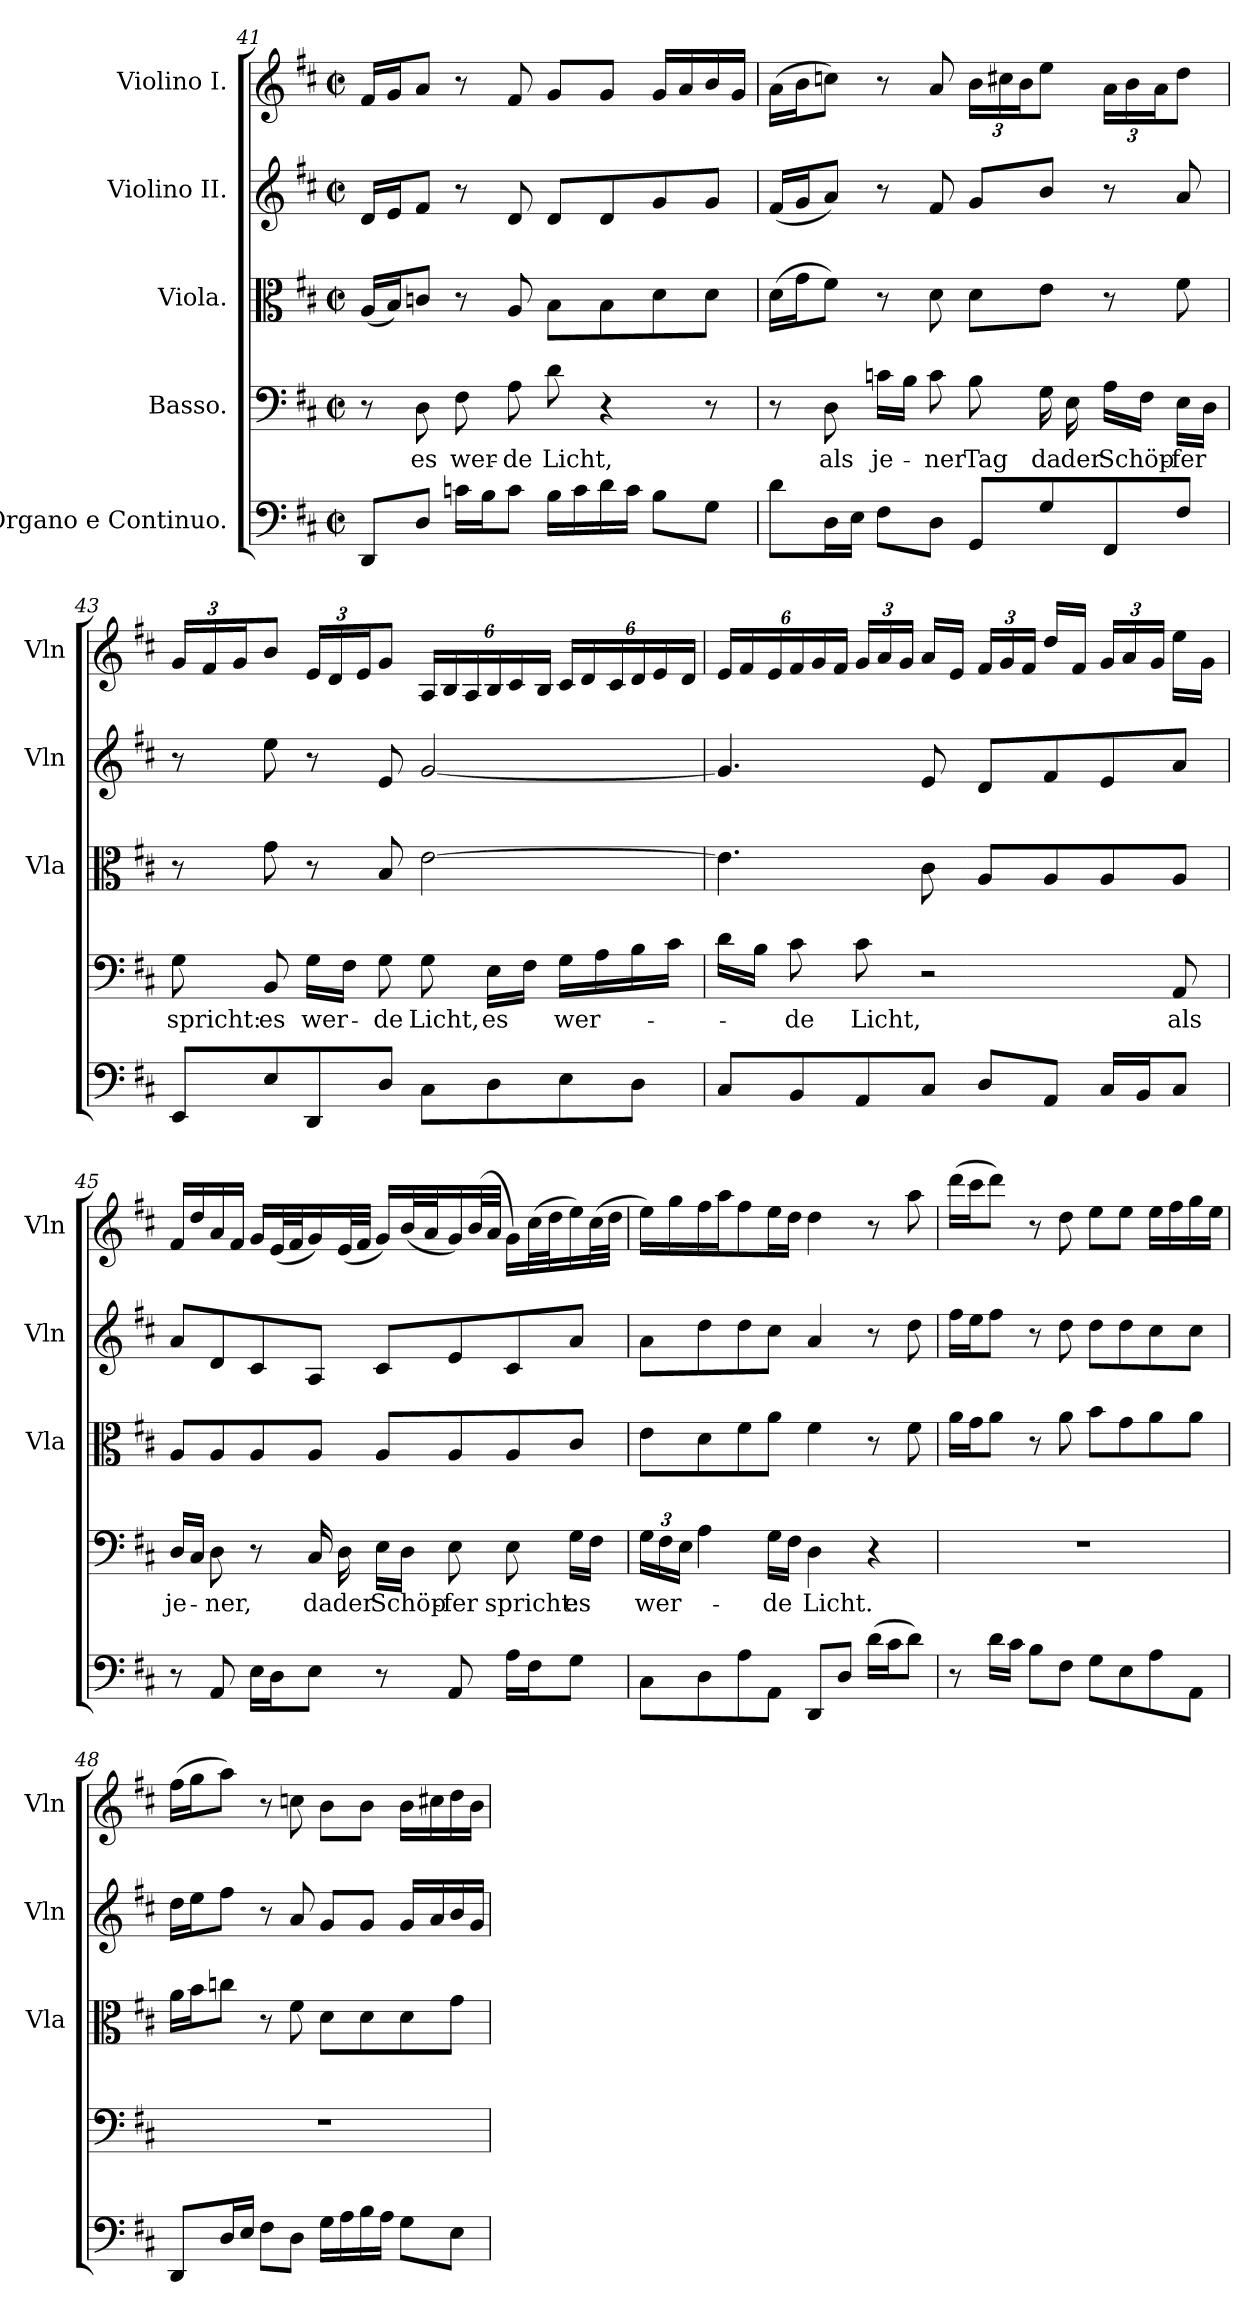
**kern	**kern	**text	**kern	**kern	**kern
*part5	*part4	*part4	*part3	*part2	*part1
*staff5	*staff4	*staff4	*staff3	*staff2	*staff1
*I"Organo e  Continuo.	*I"Basso.	*	*I"Viola.	*I"Violino II.	*I"Violino I.
*	*	*	*I'Vla	*I'Vln	*I'Vln
*clefF4	*clefF4	*	*clefC3	*clefG2	*clefG2
*k[f#c#]	*k[f#c#]	*	*k[f#c#]	*k[f#c#]	*k[f#c#]
*D:	*D:	*	*D:	*D:	*D:
*M2/2	*M2/2	*	*M2/2	*M2/2	*M2/2
*met(c|)	*met(c|)	*	*met(c|)	*met(c|)	*met(c|)
=41	=41	=41	=41	=41	=41
8DD/L	8r	.	(<16A/LL	16d/LL	16f#/LL
.	.	.	16B/J)	16e/J	16g/J
!	!	!LO:LY:b	!	!	!
8D/J	8D\	es	8cn/J	8f#/J	8a/J
!	!	!LO:LY:b	!	!	!
16cn\LL	8F#\	wer-	8r	8r	8r
16B\J	.	.	.	.	.
!	!	!LO:LY:b	!	!	!
8c\J	8A\	-de	8A/	8d/	8f#/
!	!	!LO:LY:b	!	!	!
16B\LL	8d\	Licht,	8B\L	8d/L	8g/L
16c\	.	.	.	.	.
16d\	4r	.	8B\	8d/	8g/J
16c\JJ	.	.	.	.	.
8B\L	.	.	8d\	8g/	16g/LL
.	.	.	.	.	16a/
8G\J	8r	.	8d\J	8g/J	16b/
.	.	.	.	.	16g/JJ
=42	=42	=42	=42	=42	=42
8d\L	8r	.	(>16d\LL	(<16f#/LL	(>16a\LL
.	.	.	16g\J	16g/J	16b\J
!	!	!LO:LY:b	!	!	!
16D\L	8D\	als	8f#\J)	8a/J)	8ccn\J)
16E\JJ	.	.	.	.	.
!	!	!LO:LY:b	!	!	!
8F#\L	16cn\LL	je-	8r	8r	8r
.	16B\JJ	.	.	.	.
!	!	!LO:LY:b	!	!	!
8D\J	8c\	-ner	8d\	8f#/	8a/
!	!	!LO:LY:b	!	!	!
*	*	*	*	*	*Xbrackettup
8GG/L	8B\	Tag	8d\L	8g/L	24b\LL
.	.	.	.	.	24cc#X\
.	.	.	.	.	24b\J
!	!	!LO:LY:b	!	!	!
8G/	16G\	da	8e\J	8b/J	8ee\J
!	!	!LO:LY:b	!	!	!
.	16E\	der	.	.	.
!	!	!LO:LY:b	!	!	!
8FF#/	16A\LL	Schöp-	8r	8r	24a\LL
.	.	.	.	.	24b\
.	16F#\JJ	.	.	.	.
.	.	.	.	.	24a\J
!	!	!LO:LY:b	!	!	!
8F#/J	16E\LL	-fer	8f#\	8a/	8dd\J
.	16D\JJ	.	.	.	.
!!LO:LB:g=z
=43	=43	=43	=43	=43	=43
!	!	!LO:LY:b	!	!	!
8EE/L	8G\	spricht:	8r	8r	24g/LL
.	.	.	.	.	24f#/
.	.	.	.	.	24g/J
!	!	!LO:LY:b	!	!	!
8E/	8BB/	es	8g\	8ee\	8b/J
!	!	!LO:LY:b	!	!	!
8DD/	16G\LL	wer-	8r	8r	24e/LL
.	.	.	.	.	24d/
.	16F#\JJ	.	.	.	.
.	.	.	.	.	24e/J
!	!	!LO:LY:b	!	!	!
8D/J	8G\	-de	8B/	8e/	8g/J
!	!	!LO:LY:b	!	!	!
8C#\L	8G\	Licht,	[2e\	[2g/	24A/LL
.	.	.	.	.	24B/
.	.	.	.	.	24A/
!	!	!LO:LY:b	!	!	!
8D\	16E\LL	es	.	.	24B/
.	.	.	.	.	24c#/
.	16F#\JJ	.	.	.	.
.	.	.	.	.	24B/JJ
!	!	!LO:LY:b	!	!	!
8E\	16G\LL	wer-	.	.	24c#/LL
.	.	.	.	.	24d/
.	16A\	.	.	.	.
.	.	.	.	.	24c#/
8D\J	16B\	.	.	.	24d/
.	.	.	.	.	24e/
.	16c#\JJ	.	.	.	.
.	.	.	.	.	24d/JJ
=44	=44	=44	=44	=44	=44
8C#/L	16d\LL	.	4.e\]	4.g/]	24e/LL
.	.	.	.	.	24f#/
.	16B\JJ	.	.	.	.
.	.	.	.	.	24e/
!	!	!LO:LY:b	!	!	!
8BB/	8c#\	-de	.	.	24f#/
.	.	.	.	.	24g/
.	.	.	.	.	24f#/JJ
!	!	!LO:LY:b	!	!	!
8AA/	8c#\	Licht,	.	.	24g/LL
.	.	.	.	.	24a/
.	.	.	.	.	24g/JJ
8C#/J	2r	.	8c#\	8e/	16a/LL
.	.	.	.	.	16e/JJ
8D/L	.	.	8A/L	8d/L	24f#/LL
.	.	.	.	.	24g/
.	.	.	.	.	24f#/JJ
8AA/J	.	.	8A/	8f#/	16dd/LL
.	.	.	.	.	16f#/JJ
16C#/LL	.	.	8A/	8e/	24g/LL
.	.	.	.	.	24a/
16BB/J	.	.	.	.	.
.	.	.	.	.	24g/JJ
!	!	!LO:LY:b	!	!	!
8C#/J	8AA/	als	8A/J	8a/J	16ee\LL
.	.	.	.	.	16g\JJ
!!LO:LB:g=z
=45	=45	=45	=45	=45	=45
!	!	!LO:LY:b	!	!	!
8r	16D/LL	je-	8A/L	8a/L	16f#/LL
.	16C#/JJ	.	.	.	16dd/
!	!	!LO:LY:b	!	!	!
8AA/	8D\	-ner,	8A/	8d/	16a/
.	.	.	.	.	16f#/JJ
16E\LL	8r	.	8A/	8c#/	16g/LL
16D\J	.	.	.	.	(<32e/L
.	.	.	.	.	32f#/J
!	!	!LO:LY:b	!	!	!
8E\J	16C#/	da	8A/J	8A/J	16g/)
!	!	!LO:LY:b	!	!	!
.	16D\	der	.	.	(<32e/L
.	.	.	.	.	32f#/JJJ
!	!	!LO:LY:b	!	!	!
8r	16E\LL	Schöp-	8A/L	8c#/L	16g/LL)
.	16D\JJ	.	.	.	(<32b/L
.	.	.	.	.	32a/J
!	!	!LO:LY:b	!	!	!
8AA/	8E\	-fer	8A/	8e/	16g/)
.	.	.	.	.	(<32b/L
.	.	.	.	.	32a/JJJ
!	!	!LO:LY:b	!	!	!
16A\LL	8E\	spricht:	8A/	8c#/	16g\LL)
16F#\J	.	.	.	.	(>32cc#\L
.	.	.	.	.	32dd\J
!	!	!LO:LY:b	!	!	!
8G\J	16G\LL	es	8c#/J	8a/J	16ee\)
.	16F#\JJ	.	.	.	(>32cc#\L
.	.	.	.	.	32dd\JJJ
=46	=46	=46	=46	=46	=46
*	*Xbrackettup	*	*	*	*
!	!	!LO:LY:b	!	!	!
8C#\L	24G\LL	wer-	8e\L	8a\L	16ee\LL)
.	24F#\	.	.	.	.
.	.	.	.	.	16gg\
.	24E\JJ	.	.	.	.
8D\	4A\	.	8d\	8dd\	16ff#\
.	.	.	.	.	16aa\J
8A\	.	.	8f#\	8dd\	8ff#\
!	!	!LO:LY:b	!	!	!
8AA\J	16G\LL	-de	8a\J	8cc#\J	16ee\L
.	16F#\JJ	.	.	.	16dd\JJ
!	!	!LO:LY:b	!	!	!
8DD/L	4D\	Licht.	4f#\	4a/	4dd\
8D/J	.	.	.	.	.
(>16d\LL	4r	.	8r	8r	8r
16c#\J	.	.	.	.	.
8d\J)	.	.	8f#\	8dd\	8aa\
=47	=47	=47	=47	=47	=47
8r	1r	.	16a\LL	16ff#\LL	(>16ddd\LL
.	.	.	16g\J	16ee\J	16ccc#\J
16d\LL	.	.	8a\J	8ff#\J	8ddd\J)
16c#\JJ	.	.	.	.	.
8B\L	.	.	8r	8r	8r
8F#\J	.	.	8a\	8dd\	8dd\
8G\L	.	.	8b\L	8dd\L	8ee\L
8E\	.	.	8g\	8dd\	8ee\J
8A\	.	.	8a\	8cc#\	16ee\LL
.	.	.	.	.	16ff#\
8AA\J	.	.	8a\J	8cc#\J	16gg\
.	.	.	.	.	16ee\JJ
=48	=48	=48	=48	=48	=48
8DD/L	1r	.	16a\LL	16dd\LL	(>16ff#\LL
.	.	.	16b\J	16ee\J	16gg\J
16D/L	.	.	8ccn\J	8ff#\J	8aa\J)
16E/JJ	.	.	.	.	.
8F#\L	.	.	8r	8r	8r
8D\J	.	.	8f#\	8a/	8ccn\
16G\LL	.	.	8d\L	8g/L	8b\L
16A\	.	.	.	.	.
16B\	.	.	8d\	8g/J	8b\J
16A\JJ	.	.	.	.	.
8G\L	.	.	8d\	16g/LL	16b\LL
.	.	.	.	16a/	16cc#X\
8E\J	.	.	8g\J	16b/	16dd\
.	.	.	.	16g/JJ	16b\JJ
=	=	=	=	=	=
*-	*-	*-	*-	*-	*-
